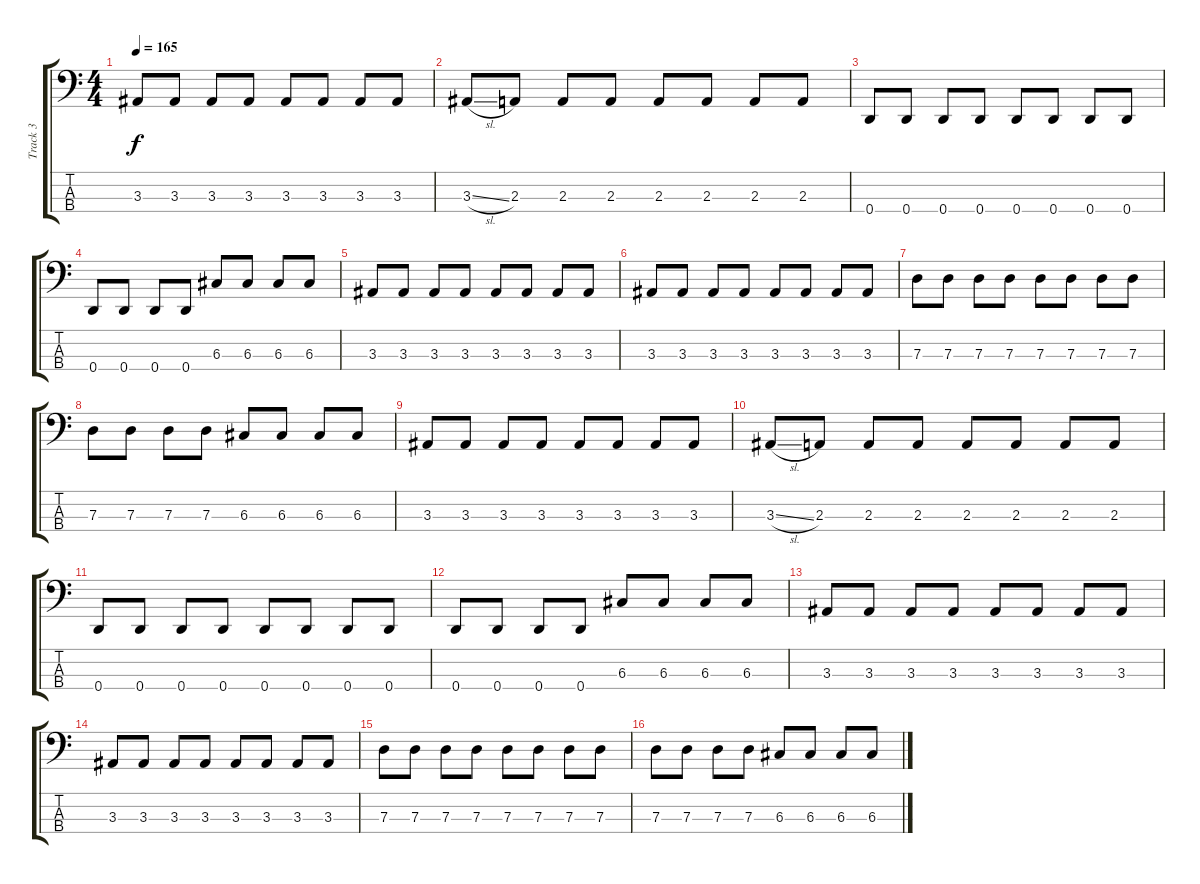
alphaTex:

\track ("Track 3" "Track 3") {instrument electricbasspick}
\staff {score tabs}
\tuning (F2 C2 G1 D1) {hide}
\ts (4 4)
\tempo 165
\clef f4
\ks c
3.3.8{dy f} 3.3.8 3.3.8 3.3.8 3.3.8 3.3.8 3.3.8 3.3.8 |
3.3{sl}.8 2.3.8 2.3.8 2.3.8 2.3.8 2.3.8 2.3.8 2.3.8 |
0.4.8 0.4.8 0.4.8 0.4.8 0.4.8 0.4.8 0.4.8 0.4.8 |
0.4.8 0.4.8 0.4.8 0.4.8 6.3.8 6.3.8 6.3.8 6.3.8 |
3.3.8 3.3.8 3.3.8 3.3.8 3.3.8 3.3.8 3.3.8 3.3.8 |
3.3.8 3.3.8 3.3.8 3.3.8 3.3.8 3.3.8 3.3.8 3.3.8 |
7.3.8 7.3.8 7.3.8 7.3.8 7.3.8 7.3.8 7.3.8 7.3.8 |
7.3.8 7.3.8 7.3.8 7.3.8 6.3.8 6.3.8 6.3.8 6.3.8 |
3.3.8 3.3.8 3.3.8 3.3.8 3.3.8 3.3.8 3.3.8 3.3.8 |
3.3{sl}.8 2.3.8 2.3.8 2.3.8 2.3.8 2.3.8 2.3.8 2.3.8 |
0.4.8 0.4.8 0.4.8 0.4.8 0.4.8 0.4.8 0.4.8 0.4.8 |
0.4.8 0.4.8 0.4.8 0.4.8 6.3.8 6.3.8 6.3.8 6.3.8 |
3.3.8 3.3.8 3.3.8 3.3.8 3.3.8 3.3.8 3.3.8 3.3.8 |
3.3.8 3.3.8 3.3.8 3.3.8 3.3.8 3.3.8 3.3.8 3.3.8 |
7.3.8 7.3.8 7.3.8 7.3.8 7.3.8 7.3.8 7.3.8 7.3.8 |
7.3.8 7.3.8 7.3.8 7.3.8 6.3.8 6.3.8 6.3.8 6.3.8
